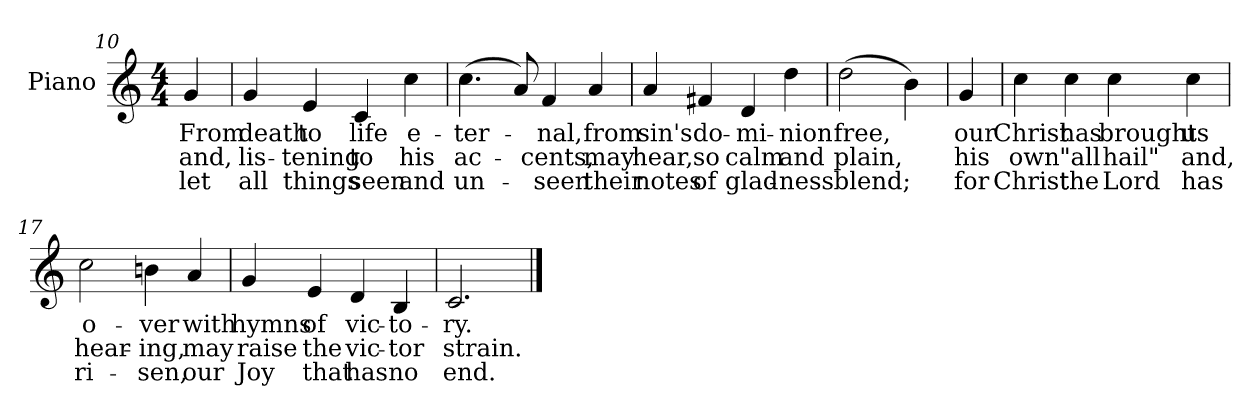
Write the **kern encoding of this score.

**kern	**text	**text	**text
*part1	*part1	*part1	*part1
*staff1	*staff1	*staff1	*staff1
*I"Piano	*	*	*
*I'Pno.	*	*	*
*clefG2	*	*	*
*k[]	*	*	*
*C:	*	*	*
*M4/4	*	*	*
=10	=10	=10	=10
!	!LO:LY:b:color=#000000	!LO:LY:b:color=#000000	!LO:LY:b:color=#000000
4gi/	From	and,	let
!!LO:LB:g=z
=11	=11	=11	=11
!	!LO:LY:b:color=#000000	!LO:LY:b:color=#000000	!LO:LY:b:color=#000000
4gi/	death	lis-	all
!	!LO:LY:b:color=#000000	!LO:LY:b:color=#000000	!LO:LY:b:color=#000000
4ei/	to	-tening	things
!	!LO:LY:b:color=#000000	!LO:LY:b:color=#000000	!LO:LY:b:color=#000000
4ci/	life	to	seen
!	!LO:LY:b:color=#000000	!LO:LY:b:color=#000000	!LO:LY:b:color=#000000
4cci\	e-	his	and
=12	=12	=12	=12
!	!LO:LY:b:color=#000000	!LO:LY:b:color=#000000	!LO:LY:b:color=#000000
(4.cci\	-ter-	ac-	un-
8ai/)	.	.	.
!	!LO:LY:b:color=#000000	!LO:LY:b:color=#000000	!LO:LY:b:color=#000000
4fi/	-nal,	-cents,	-seen
!	!LO:LY:b:color=#000000	!LO:LY:b:color=#000000	!LO:LY:b:color=#000000
4ai/	from	may	their
=13	=13	=13	=13
!	!LO:LY:b:color=#000000	!LO:LY:b:color=#000000	!LO:LY:b:color=#000000
4ai/	sin's	hear,	notes
!	!LO:LY:b:color=#000000	!LO:LY:b:color=#000000	!LO:LY:b:color=#000000
4f#Xi/	do-	so	of
!	!LO:LY:b:color=#000000	!LO:LY:b:color=#000000	!LO:LY:b:color=#000000
4di/	-mi-	calm	glad-
!	!LO:LY:b:color=#000000	!LO:LY:b:color=#000000	!LO:LY:b:color=#000000
4ddi\	-nion	and	-ness
=14	=14	=14	=14
!	!LO:LY:b:color=#000000	!LO:LY:b:color=#000000	!LO:LY:b:color=#000000
(2ddi\	free,	plain,	blend;
4bi\)	.	.	.
!!LO:LB:g=z
=15	=15	=15	=15
!	!LO:LY:b:color=#000000	!LO:LY:b:color=#000000	!LO:LY:b:color=#000000
4gi/	our	his	for
=16	=16	=16	=16
!	!LO:LY:b:color=#000000	!LO:LY:b:color=#000000	!LO:LY:b:color=#000000
4cci\	Christ	own	Christ
!	!LO:LY:b:color=#000000	!LO:LY:b:color=#000000	!LO:LY:b:color=#000000
4cci\	has	"all	the
!	!LO:LY:b:color=#000000	!LO:LY:b:color=#000000	!LO:LY:b:color=#000000
4cci\	brought	hail"	Lord
!	!LO:LY:b:color=#000000	!LO:LY:b:color=#000000	!LO:LY:b:color=#000000
4cci\	us	and,	has
=17	=17	=17	=17
!	!LO:LY:b:color=#000000	!LO:LY:b:color=#000000	!LO:LY:b:color=#000000
2cci\	o-	hear-	ri-
!	!LO:LY:b:color=#000000	!LO:LY:b:color=#000000	!LO:LY:b:color=#000000
4bni\	-ver	-ing,	-sen,
!	!LO:LY:b:color=#000000	!LO:LY:b:color=#000000	!LO:LY:b:color=#000000
4ai/	with	may	our
=18	=18	=18	=18
!	!LO:LY:b:color=#000000	!LO:LY:b:color=#000000	!LO:LY:b:color=#000000
4gi/	hymns	raise	Joy
!	!LO:LY:b:color=#000000	!LO:LY:b:color=#000000	!LO:LY:b:color=#000000
4ei/	of	the	that
!	!LO:LY:b:color=#000000	!LO:LY:b:color=#000000	!LO:LY:b:color=#000000
4di/	vic-	vic-	has
!	!LO:LY:b:color=#000000	!LO:LY:b:color=#000000	!LO:LY:b:color=#000000
4Bi/	-to-	-tor	no
=19	=19	=19	=19
!	!LO:LY:b:color=#000000	!LO:LY:b:color=#000000	!LO:LY:b:color=#000000
2.ci/	-ry.	strain.	end.
==	==	==	==
*-	*-	*-	*-
